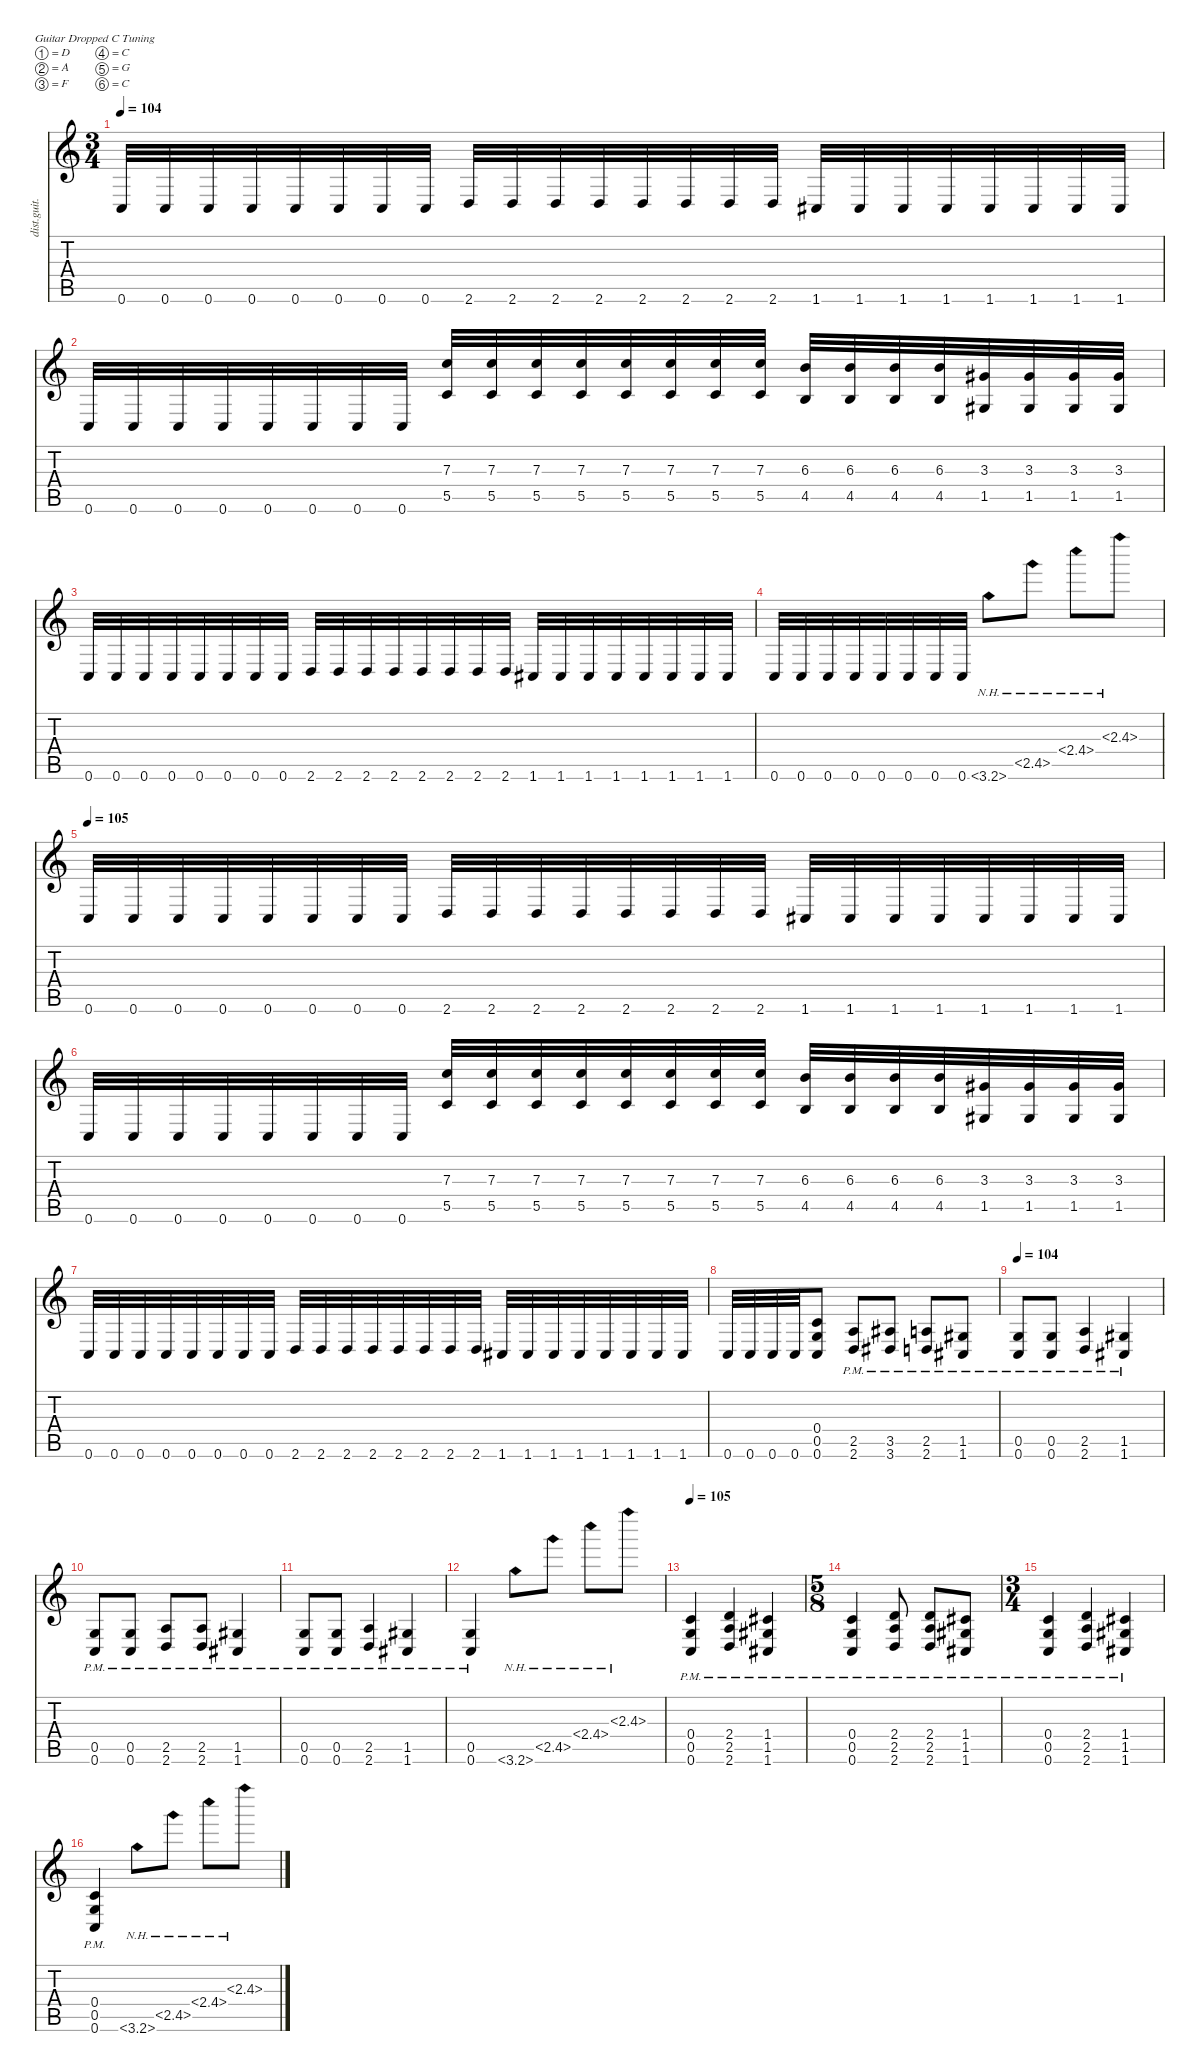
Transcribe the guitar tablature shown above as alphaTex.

\hideDynamics
\bracketExtendMode nobrackets
\track ("E.Guitar L" "dist.guit.") {instrument overdrivenguitar}
\staff {score tabs}
\tuning (D4 A3 F3 C3 G2 C2)
\ts (3 4)
\tempo 104
\clef g2
\ks c
0.6.32{dy mf beam Up} 0.6.32{beam Up} 0.6.32{beam Up} 0.6.32{beam Up} 0.6.32{beam Up} 0.6.32{beam Up} 0.6.32{beam Up} 0.6.32{beam Up} 2.6.32{beam Up} 2.6.32{beam Up} 2.6.32{beam Up} 2.6.32{beam Up} 2.6.32{beam Up} 2.6.32{beam Up} 2.6.32{beam Up} 2.6.32{beam Up} 1.6{acc #}.32{beam Up} 1.6{acc #}.32{beam Up} 1.6{acc #}.32{beam Up} 1.6{acc #}.32{beam Up} 1.6{acc #}.32{beam Up} 1.6{acc #}.32{beam Up} 1.6{acc #}.32{beam Up} 1.6{acc #}.32{beam Up} |
0.6.32{beam Up} 0.6.32{beam Up} 0.6.32{beam Up} 0.6.32{beam Up} 0.6.32{beam Up} 0.6.32{beam Up} 0.6.32{beam Up} 0.6.32{beam Up} (5.5 7.3).32{beam Up} (5.5 7.3).32{beam Up} (5.5 7.3).32{beam Up} (5.5 7.3).32{beam Up} (5.5 7.3).32{beam Up} (5.5 7.3).32{beam Up} (5.5 7.3).32{beam Up} (5.5 7.3).32{beam Up} (4.5 6.3).32{beam Up} (4.5 6.3).32{beam Up} (4.5 6.3).32{beam Up} (4.5 6.3).32{beam Up} (1.5{acc #} 3.3{acc #}).32{beam Up} (1.5{acc #} 3.3{acc #}).32{beam Up} (1.5{acc #} 3.3{acc #}).32{beam Up} (1.5{acc #} 3.3{acc #}).32{beam Up} |
0.6.32{beam Up} 0.6.32{beam Up} 0.6.32{beam Up} 0.6.32{beam Up} 0.6.32{beam Up} 0.6.32{beam Up} 0.6.32{beam Up} 0.6.32{beam Up} 2.6.32{beam Up} 2.6.32{beam Up} 2.6.32{beam Up} 2.6.32{beam Up} 2.6.32{beam Up} 2.6.32{beam Up} 2.6.32{beam Up} 2.6.32{beam Up} 1.6{acc #}.32{beam Up} 1.6{acc #}.32{beam Up} 1.6{acc #}.32{beam Up} 1.6{acc #}.32{beam Up} 1.6{acc #}.32{beam Up} 1.6{acc #}.32{beam Up} 1.6{acc #}.32{beam Up} 1.6{acc #}.32{beam Up} |
0.6.32{beam Up} 0.6.32{beam Up} 0.6.32{beam Up} 0.6.32{beam Up} 0.6.32{beam Up} 0.6.32{beam Up} 0.6.32{beam Up} 0.6.32{beam Up} 3.6{nh acc #}.8{beam Down} 2.5{nh}.8{beam Down} 2.4{nh}.8{beam Down} 2.3{nh}.8{beam Down} |
\tempo 105
0.6.32{beam Up} 0.6.32{beam Up} 0.6.32{beam Up} 0.6.32{beam Up} 0.6.32{beam Up} 0.6.32{beam Up} 0.6.32{beam Up} 0.6.32{beam Up} 2.6.32{beam Up} 2.6.32{beam Up} 2.6.32{beam Up} 2.6.32{beam Up} 2.6.32{beam Up} 2.6.32{beam Up} 2.6.32{beam Up} 2.6.32{beam Up} 1.6{acc #}.32{beam Up} 1.6{acc #}.32{beam Up} 1.6{acc #}.32{beam Up} 1.6{acc #}.32{beam Up} 1.6{acc #}.32{beam Up} 1.6{acc #}.32{beam Up} 1.6{acc #}.32{beam Up} 1.6{acc #}.32{beam Up} |
0.6.32{beam Up} 0.6.32{beam Up} 0.6.32{beam Up} 0.6.32{beam Up} 0.6.32{beam Up} 0.6.32{beam Up} 0.6.32{beam Up} 0.6.32{beam Up} (5.5 7.3).32{beam Up} (5.5 7.3).32{beam Up} (5.5 7.3).32{beam Up} (5.5 7.3).32{beam Up} (5.5 7.3).32{beam Up} (5.5 7.3).32{beam Up} (5.5 7.3).32{beam Up} (5.5 7.3).32{beam Up} (4.5 6.3).32{beam Up} (4.5 6.3).32{beam Up} (4.5 6.3).32{beam Up} (4.5 6.3).32{beam Up} (1.5{acc #} 3.3{acc #}).32{beam Up} (1.5{acc #} 3.3{acc #}).32{beam Up} (1.5{acc #} 3.3{acc #}).32{beam Up} (1.5{acc #} 3.3{acc #}).32{beam Up} |
0.6.32{beam Up} 0.6.32{beam Up} 0.6.32{beam Up} 0.6.32{beam Up} 0.6.32{beam Up} 0.6.32{beam Up} 0.6.32{beam Up} 0.6.32{beam Up} 2.6.32{beam Up} 2.6.32{beam Up} 2.6.32{beam Up} 2.6.32{beam Up} 2.6.32{beam Up} 2.6.32{beam Up} 2.6.32{beam Up} 2.6.32{beam Up} 1.6{acc #}.32{beam Up} 1.6{acc #}.32{beam Up} 1.6{acc #}.32{beam Up} 1.6{acc #}.32{beam Up} 1.6{acc #}.32{beam Up} 1.6{acc #}.32{beam Up} 1.6{acc #}.32{beam Up} 1.6{acc #}.32{beam Up} |
0.6.32{beam Up} 0.6.32{beam Up} 0.6.32{beam Up} 0.6.32{beam Up} (0.6 0.5 0.4).8{beam Up} (2.6{pm} 2.5{pm}).8{beam Up} (3.6{pm acc #} 3.5{pm acc #}).8{beam Up} (2.6{pm} 2.5{pm}).8{beam Up} (1.6{pm acc #} 1.5{pm acc #}).8{beam Up} |
\tempo 104
(0.6{pm} 0.5{pm}).8{beam Up} (0.6{pm} 0.5{pm}).8{beam Up} (2.6{pm} 2.5{pm}).4{beam Up} (1.6{pm acc #} 1.5{pm acc #}).4{beam Up} |
(0.6{pm} 0.5{pm}).8{beam Up} (0.6{pm} 0.5{pm}).8{beam Up} (2.6{pm} 2.5{pm}).8{beam Up} (2.6{pm} 2.5{pm}).8{beam Up} (1.6{pm acc #} 1.5{pm acc #}).4{beam Up} |
(0.6{pm} 0.5{pm}).8{beam Up} (0.6{pm} 0.5{pm}).8{beam Up} (2.6{pm} 2.5{pm}).4{beam Up} (1.6{pm acc #} 1.5{pm acc #}).4{beam Up} |
(0.6{pm} 0.5{pm}).4{beam Up} 3.6{nh acc #}.8{beam Down} 2.5{nh}.8{beam Down} 2.4{nh}.8{beam Down} 2.3{nh}.8{beam Down} |
\tempo 105
(0.6{pm} 0.5{pm} 0.4{pm}).4{beam Up} (2.6{pm} 2.5{pm} 2.4{pm}).4{beam Up} (1.6{pm acc #} 1.5{pm acc #} 1.4{pm acc #}).4{beam Up} |
\ts (5 8)
\beaming (8 3 2)
(0.6{pm} 0.5{pm} 0.4{pm}).4{beam Up} (2.6{pm} 2.5{pm} 2.4{pm}).8{beam Up} (2.5{pm} 2.6{pm} 2.4{pm}).8{beam Up} (1.6{pm acc #} 1.5{pm acc #} 1.4{pm acc #}).8{beam Up} |
\ts (3 4)
\beaming (8 2 2 2)
(0.6{pm} 0.5{pm} 0.4{pm}).4{beam Up} (2.6{pm} 2.5{pm} 2.4{pm}).4{beam Up} (1.6{pm acc #} 1.5{pm acc #} 1.4{pm acc #}).4{beam Up} |
(0.6{pm} 0.5{pm} 0.4{pm}).4{beam Up} 3.6{nh acc #}.8{beam Down} 2.5{nh}.8{beam Down} 2.4{nh}.8{beam Down} 2.3{nh}.8{beam Down}
